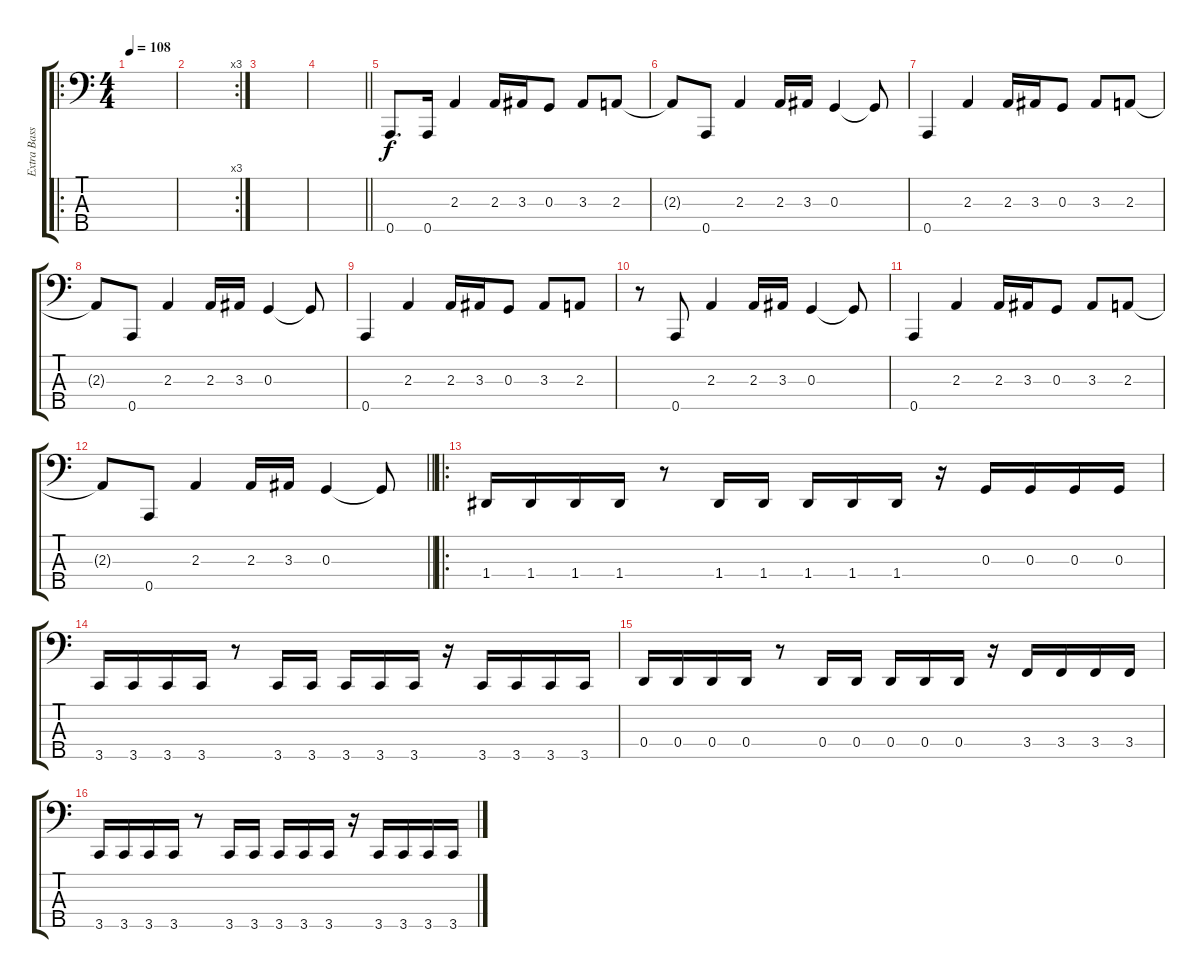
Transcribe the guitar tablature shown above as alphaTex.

\track ("Extra Bass" "Extra Bass") {instrument electricbassfinger}
\staff {score tabs}
\tuning (F2 C2 G1 D1 A0) {hide}
\ro
\ts (4 4)
\section ("" "")
\tempo 108
\clef f4
\ks c
|
\rc 3
|
|
\barLineRight lightlight
|
\section ("" "")
0.5.8{d} 0.5.16 2.3.4 2.3.16 3.3.16 0.3.8 3.3.8 2.3.8 |
2.3{t}.8 0.5.8 2.3.4 2.3.16 3.3.16 0.3.4 0.3{t}.8 |
0.5.4 2.3.4 2.3.16 3.3.16 0.3.8 3.3.8 2.3.8 |
2.3{t}.8 0.5.8 2.3.4 2.3.16 3.3.16 0.3.4 0.3{t}.8 |
0.5.4 2.3.4 2.3.16 3.3.16 0.3.8 3.3.8 2.3.8 |
r.8 0.5.8 2.3.4 2.3.16 3.3.16 0.3.4 0.3{t}.8 |
0.5.4 2.3.4 2.3.16 3.3.16 0.3.8 3.3.8 2.3.8 |
\barLineRight lightlight
2.3{t}.8 0.5.8 2.3.4 2.3.16 3.3.16 0.3.4 0.3{t}.8 |
\ro
\section ("" "")
1.4.16{volume 16 instrument electricbassfinger} 1.4.16 1.4.16 1.4.16 r.8 1.4.16 1.4.16 1.4.16 1.4.16 1.4.16 r.16 0.3.16 0.3.16 0.3.16 0.3.16 |
3.5.16{volume 16 instrument electricbassfinger} 3.5.16 3.5.16 3.5.16 r.8 3.5.16 3.5.16 3.5.16 3.5.16 3.5.16 r.16 3.5.16 3.5.16 3.5.16 3.5.16 |
0.4.16{volume 16 instrument electricbassfinger} 0.4.16 0.4.16 0.4.16 r.8 0.4.16 0.4.16 0.4.16 0.4.16 0.4.16 r.16 3.4.16 3.4.16 3.4.16 3.4.16 |
3.5.16{volume 16 instrument electricbassfinger} 3.5.16 3.5.16 3.5.16 r.8 3.5.16 3.5.16 3.5.16 3.5.16 3.5.16 r.16 3.5.16 3.5.16 3.5.16 3.5.16
